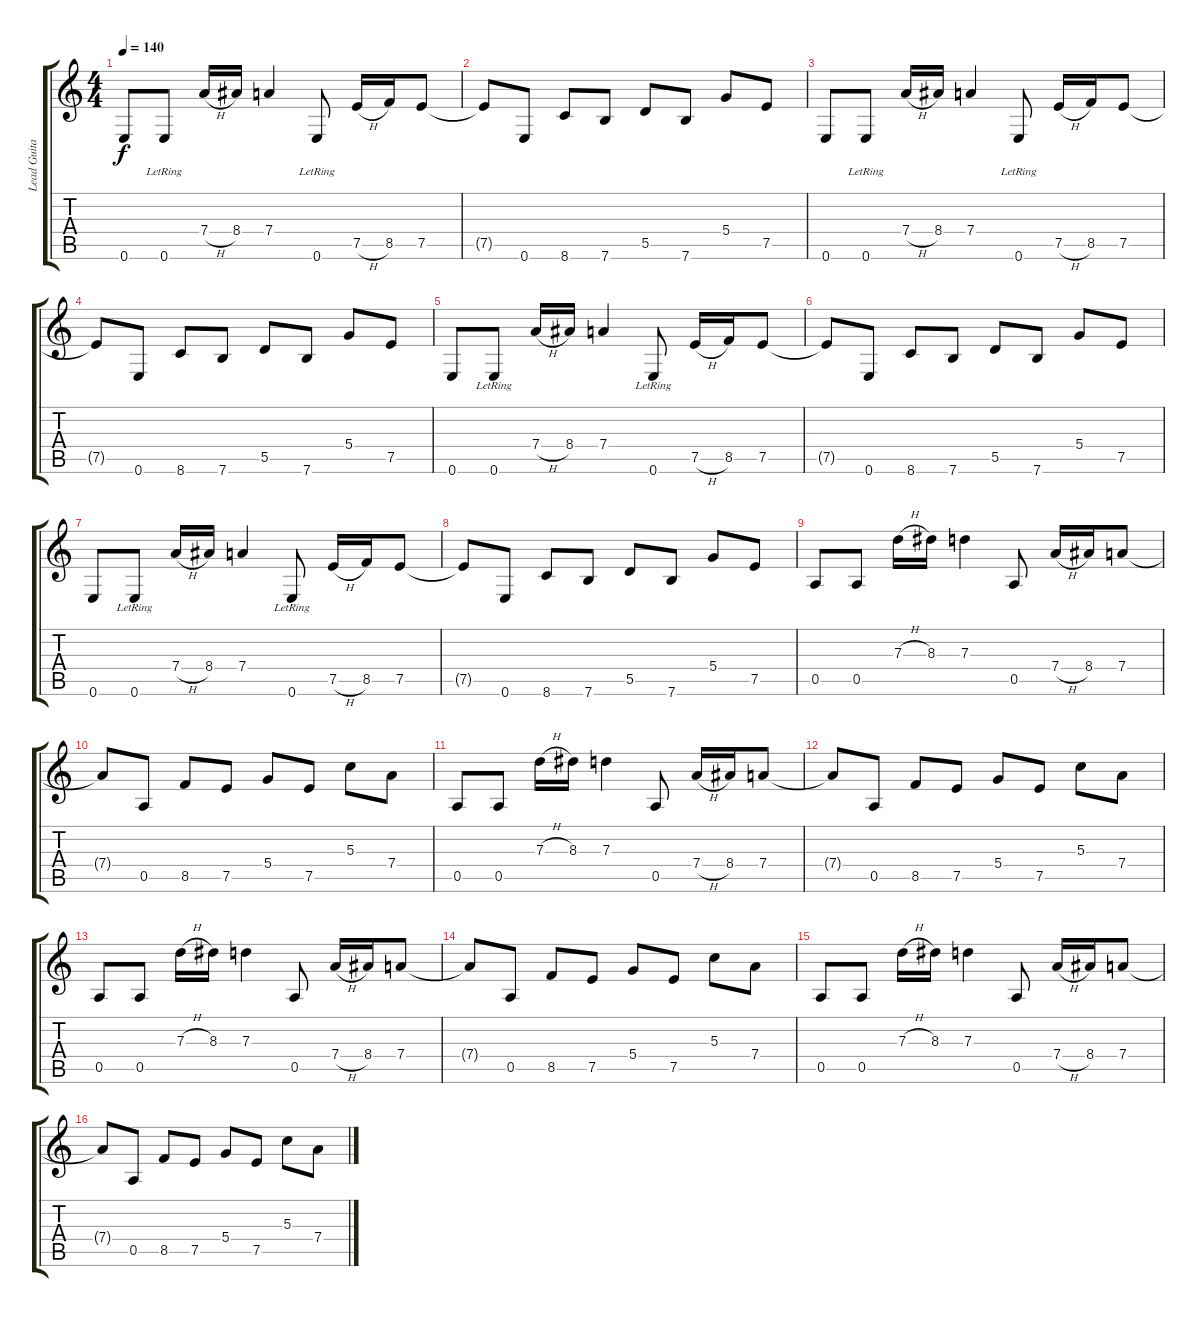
\track ("Lead Guitar " "Lead Guita") {instrument acousticguitarsteel}
\staff {score tabs}
\tuning (E4 B3 G3 D3 A2 E2) {hide}
\ts (4 4)
\tempo 140
\clef g2
\ks c
0.6.8{txt "" dy f instrument acousticguitarsteel} 0.6{lr}.8 7.4{h}.16 8.4.16 7.4.4 0.6{lr}.8 7.5{h}.16 8.5.16 7.5.8 |
7.5{t}.8 0.6.8 8.6.8 7.6.8 5.5.8 7.6.8 5.4.8 7.5.8 |
0.6.8 0.6{lr}.8 7.4{h}.16 8.4.16 7.4.4 0.6{lr}.8 7.5{h}.16 8.5.16 7.5.8 |
7.5{t}.8 0.6.8 8.6.8 7.6.8 5.5.8 7.6.8 5.4.8 7.5.8 |
0.6.8 0.6{lr}.8 7.4{h}.16 8.4.16 7.4.4 0.6{lr}.8 7.5{h}.16 8.5.16 7.5.8 |
7.5{t}.8 0.6.8 8.6.8 7.6.8 5.5.8 7.6.8 5.4.8 7.5.8 |
0.6.8 0.6{lr}.8 7.4{h}.16 8.4.16 7.4.4 0.6{lr}.8 7.5{h}.16 8.5.16 7.5.8 |
7.5{t}.8 0.6.8 8.6.8 7.6.8 5.5.8 7.6.8 5.4.8 7.5.8 |
0.5.8 0.5.8 7.3{h}.16 8.3.16 7.3.4 0.5.8 7.4{h}.16 8.4.16 7.4.8 |
7.4{t}.8 0.5.8 8.5.8 7.5.8 5.4.8 7.5.8 5.3.8 7.4.8 |
0.5.8 0.5.8 7.3{h}.16 8.3.16 7.3.4 0.5.8 7.4{h}.16 8.4.16 7.4.8 |
7.4{t}.8 0.5.8 8.5.8 7.5.8 5.4.8 7.5.8 5.3.8 7.4.8 |
0.5.8 0.5.8 7.3{h}.16 8.3.16 7.3.4 0.5.8 7.4{h}.16 8.4.16 7.4.8 |
7.4{t}.8 0.5.8 8.5.8 7.5.8 5.4.8 7.5.8 5.3.8 7.4.8 |
0.5.8 0.5.8 7.3{h}.16 8.3.16 7.3.4 0.5.8 7.4{h}.16 8.4.16 7.4.8 |
7.4{t}.8 0.5.8 8.5.8 7.5.8 5.4.8 7.5.8 5.3.8 7.4.8
